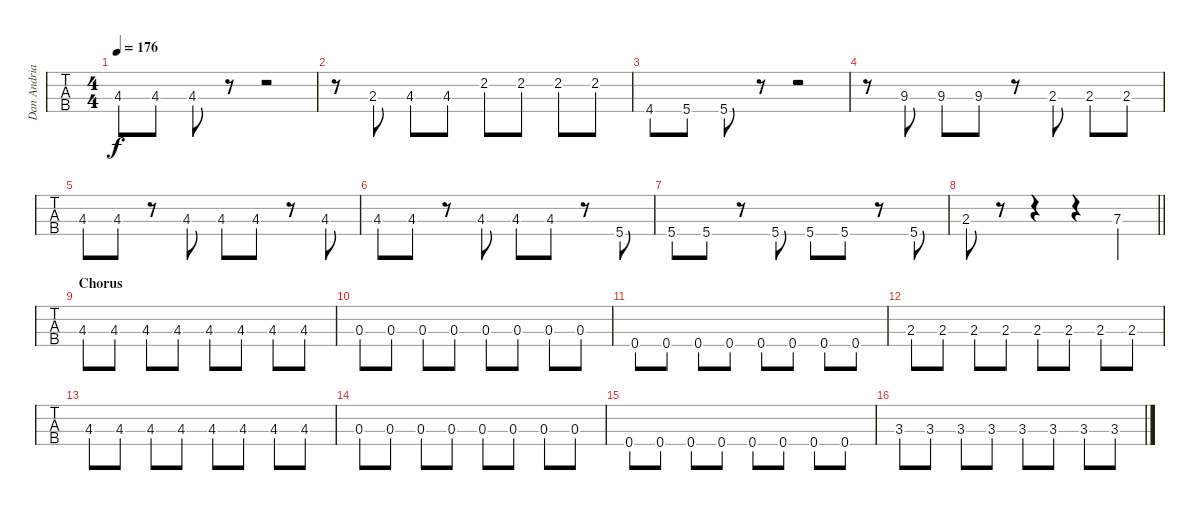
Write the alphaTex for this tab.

\track ("Dan Andriano - Bass" "Dan Andria") {instrument electricbassfinger}
\staff {tabs}
\tuning (G2 D2 A1 E1) {hide}
\ts (4 4)
\tempo 176
\clef f4
\ks e
4.3.8{dy f} 4.3.8 4.3.8 r.8 r.2 |
r.8 2.3.8 4.3.8 4.3.8 2.2.8 2.2.8 2.2.8 2.2.8 |
4.4.8 5.4.8 5.4.8 r.8 r.2 |
r.8 9.3.8 9.3.8 9.3.8 r.8 2.3.8 2.3.8 2.3.8 |
4.3.8 4.3.8 r.8 4.3.8 4.3.8 4.3.8 r.8 4.3.8 |
4.3.8 4.3.8 r.8 4.3.8 4.3.8 4.3.8 r.8 5.4.8 |
5.4.8 5.4.8 r.8 5.4.8 5.4.8 5.4.8 r.8 5.4.8 |
\barLineRight lightlight
2.3.8 r.8 r.4 r.4 7.3.4 |
\section ("" "Chorus")
4.3.8 4.3.8 4.3.8 4.3.8 4.3.8 4.3.8 4.3.8 4.3.8 |
0.3.8 0.3.8 0.3.8 0.3.8 0.3.8 0.3.8 0.3.8 0.3.8 |
0.4.8 0.4.8 0.4.8 0.4.8 0.4.8 0.4.8 0.4.8 0.4.8 |
2.3.8 2.3.8 2.3.8 2.3.8 2.3.8 2.3.8 2.3.8 2.3.8 |
4.3.8 4.3.8 4.3.8 4.3.8 4.3.8 4.3.8 4.3.8 4.3.8 |
0.3.8 0.3.8 0.3.8 0.3.8 0.3.8 0.3.8 0.3.8 0.3.8 |
0.4.8 0.4.8 0.4.8 0.4.8 0.4.8 0.4.8 0.4.8 0.4.8 |
3.3.8 3.3.8 3.3.8 3.3.8 3.3.8 3.3.8 3.3.8 3.3.8
